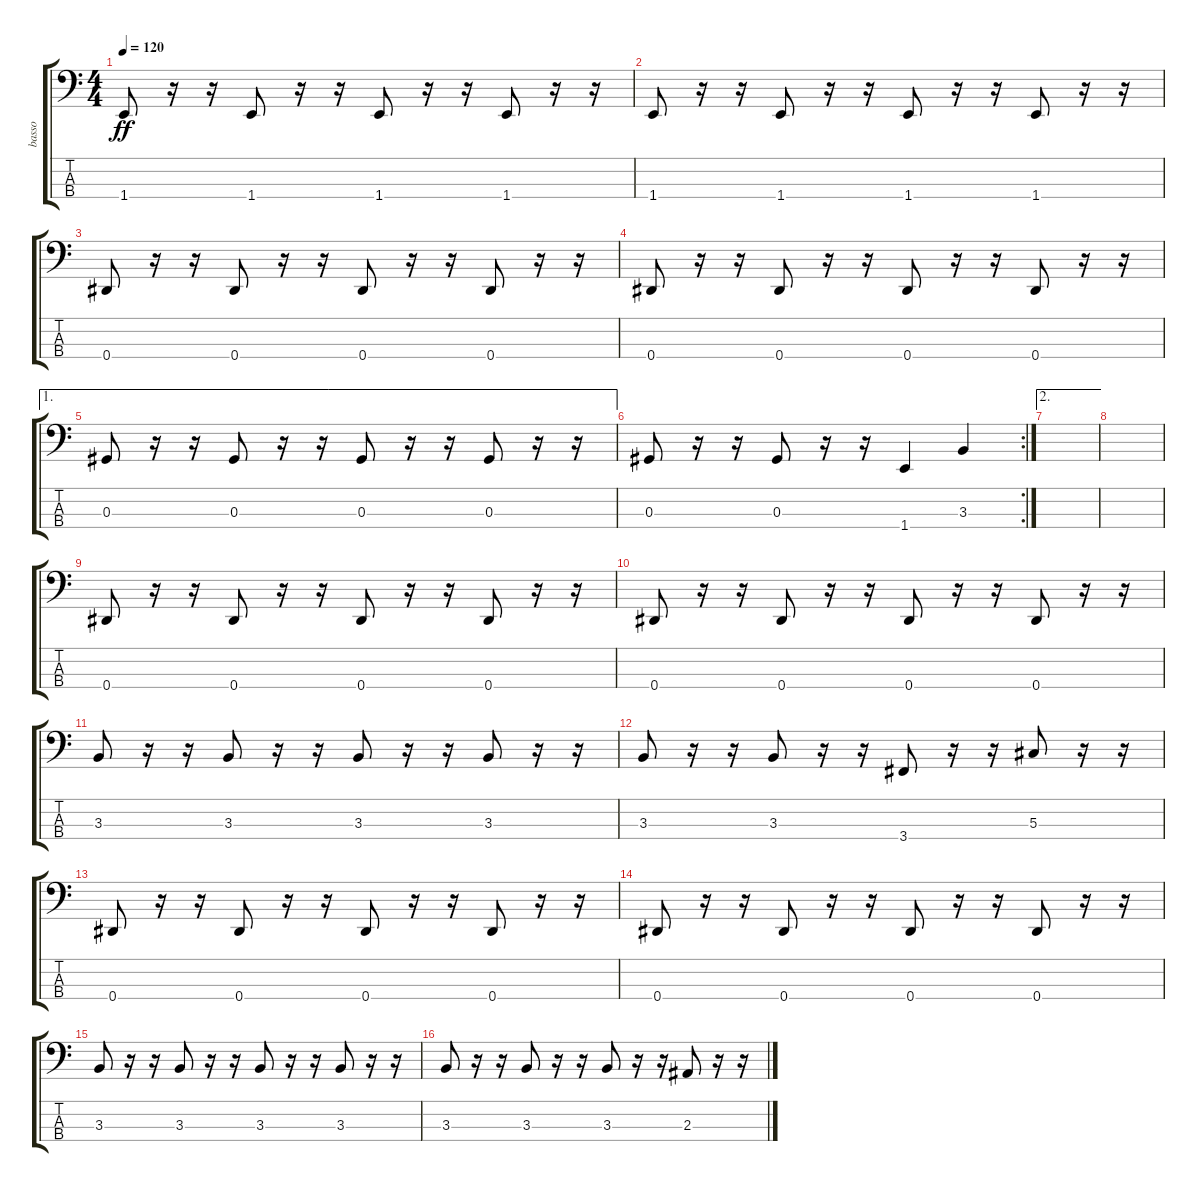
\track ("basso" "basso") {instrument electricbasspick}
\staff {score tabs}
\tuning (Gb2 Db2 Ab1 Eb1) {hide}
\ts (4 4)
\tempo 120
\clef f4
\ks c
1.4.8{dy ff} r.16 r.16 1.4.8 r.16 r.16 1.4.8 r.16 r.16 1.4.8 r.16 r.16 |
1.4.8 r.16 r.16 1.4.8 r.16 r.16 1.4.8 r.16 r.16 1.4.8 r.16 r.16 |
0.4.8 r.16 r.16 0.4.8 r.16 r.16 0.4.8 r.16 r.16 0.4.8 r.16 r.16 |
0.4.8 r.16 r.16 0.4.8 r.16 r.16 0.4.8 r.16 r.16 0.4.8 r.16 r.16 |
\ae 1
0.3.8 r.16 r.16 0.3.8 r.16 r.16 0.3.8 r.16 r.16 0.3.8 r.16 r.16 |
\rc 2
0.3.8 r.16 r.16 0.3.8 r.16 r.16 1.4.4 3.3.4 |
\ae 2
|
|
0.4.8 r.16 r.16 0.4.8 r.16 r.16 0.4.8 r.16 r.16 0.4.8 r.16 r.16 |
0.4.8 r.16 r.16 0.4.8 r.16 r.16 0.4.8 r.16 r.16 0.4.8 r.16 r.16 |
3.3.8 r.16 r.16 3.3.8 r.16 r.16 3.3.8 r.16 r.16 3.3.8 r.16 r.16 |
3.3.8 r.16 r.16 3.3.8 r.16 r.16 3.4.8 r.16 r.16 5.3.8 r.16 r.16 |
0.4.8 r.16 r.16 0.4.8 r.16 r.16 0.4.8 r.16 r.16 0.4.8 r.16 r.16 |
0.4.8 r.16 r.16 0.4.8 r.16 r.16 0.4.8 r.16 r.16 0.4.8 r.16 r.16 |
3.3.8 r.16 r.16 3.3.8 r.16 r.16 3.3.8 r.16 r.16 3.3.8 r.16 r.16 |
3.3.8 r.16 r.16 3.3.8 r.16 r.16 3.3.8 r.16 r.16 2.3.8 r.16 r.16
